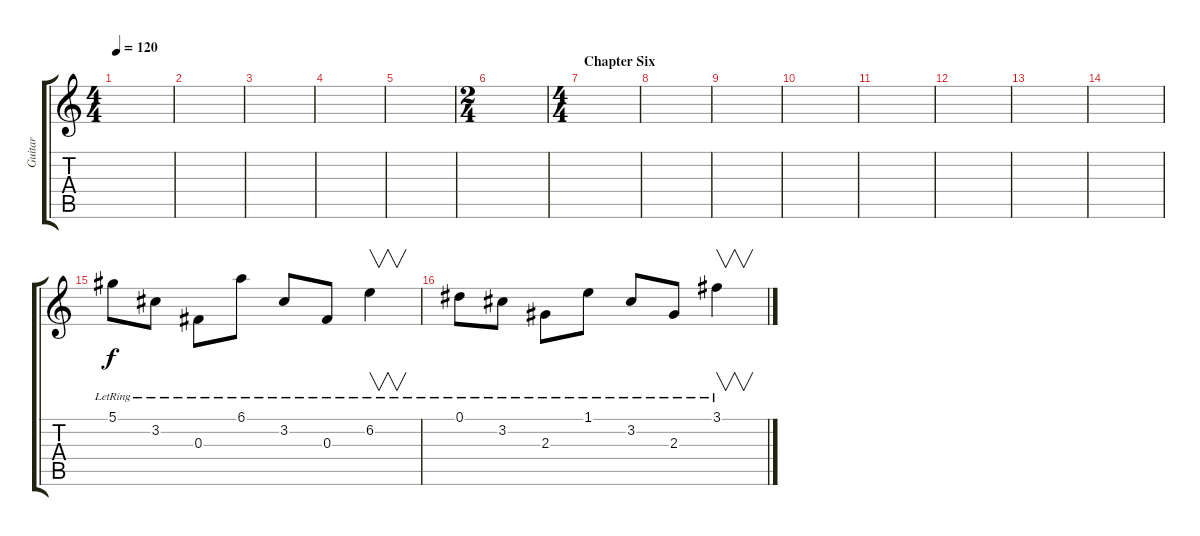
\track ("Guitar" "Guitar") {instrument overdrivenguitar}
\staff {score tabs}
\tuning (Eb4 Bb3 Gb3 Db3 Ab2 Eb2) {hide}
\ts (4 4)
\tempo 120
\clef g2
\ks c
|
|
|
|
|
\ts (2 4)
|
\ts (4 4)
\section ("" "Chapter Six")
|
|
|
|
|
|
|
|
5.1{lr}.8{volume 11 balance 6 instrument electricguitarclean} 3.2{lr}.8 0.3{lr}.8 6.1{lr}.8 3.2{lr}.8 0.3{lr}.8 6.2{lr}.4{v} |
0.1{lr}.8 3.2{lr}.8 2.3{lr}.8 1.1{lr}.8 3.2{lr}.8 2.3{lr}.8 3.1{lr}.4{v}
